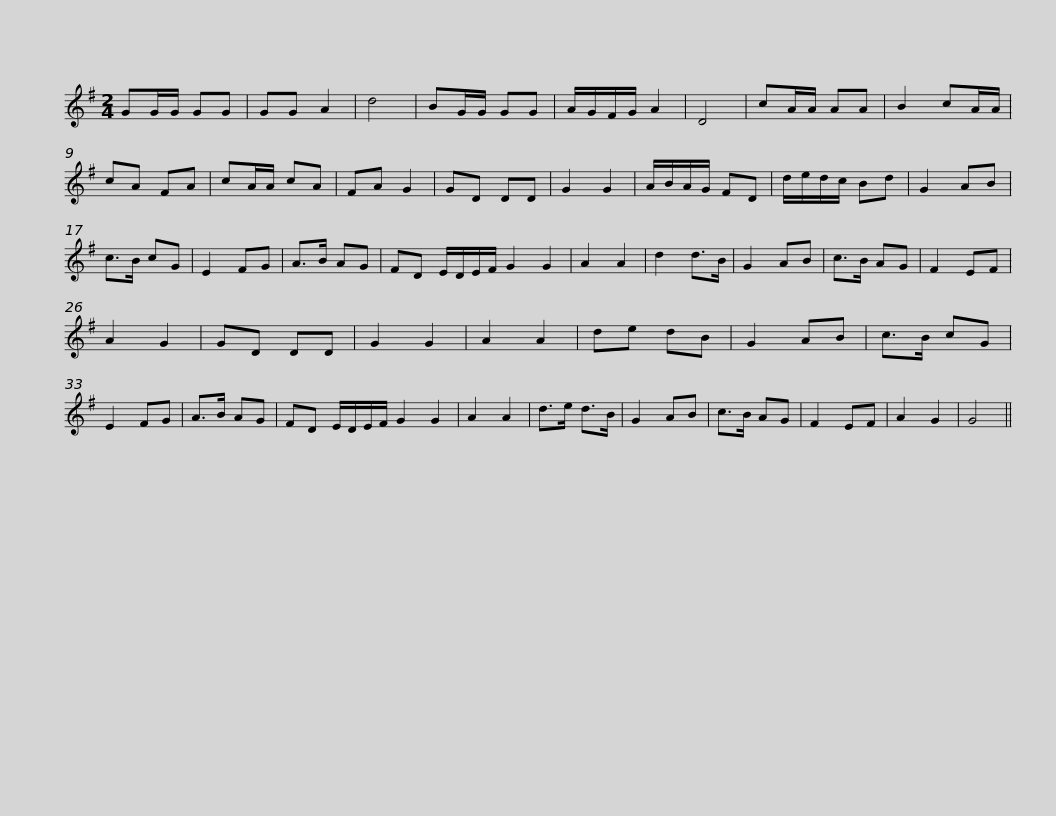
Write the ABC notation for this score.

X:1
L:1/8
M:2/4
I:linebreak $
K:G
V:1 treble
V:1
 GG/G/ GG | GG A2 | d4 | BG/G/ GG | A/G/F/G/ A2 | %5
 D4 | cA/A/ AA | B2 cA/A/ | cA FA | cA/A/ cA | %10
 FA G2 |$ GD DD | G2 G2 | A/B/A/G/ FD | d/e/d/c/ Bd | %15
 G2 AB | c>B cG | E2 FG | A>B AG | FD E/D/E/F/ G2 G2 | %20
 A2 A2 |$ d2 d>B | G2 AB | c>B AG | F2 EF | %25
 A2 G2 | GD DD | G2 G2 | A2 A2 | de dB | %30
 G2 AB | c>B cG | E2 FG | A>B AG |$ FD E/D/E/F/ G2 G2 | %35
 A2 A2 | d>e d>B | G2 AB | c>B AG | F2 EF | %40
 A2 G2 | G4 || %42
